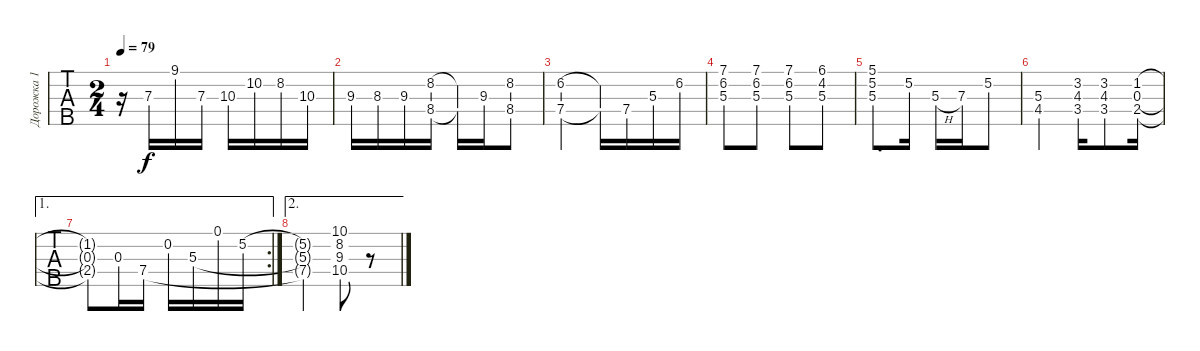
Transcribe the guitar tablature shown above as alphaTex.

\track ("Дорожка 1" "Дорожка 1") {instrument banjo}
\staff {tabs}
\tuning (D4 B3 G3 D3 G4) {hide}
\displaytranspose 12
\ts (2 4)
\tempo 79
\clef g2
\ks c
r.16{dy f} 7.3.16 9.1.16 7.3.16 10.3.16 10.2.16 8.2.16 10.3.16 |
9.3.16 8.3.16 9.3.16 (8.2 8.4).16 (8.2{t} 8.4{t}).16 9.3.16 (8.2 8.4).8 |
(6.2 7.4).4 (6.2{t} 7.4{t}).16 7.4.16 5.3.16 6.2.16 |
(7.1 6.2 5.3).8 (7.1 6.2 5.3).8 (7.1 6.2 5.3).8 (6.1 4.2 5.3).8 |
(5.1 5.2 5.3).8{d} 5.2.16 5.3{h}.16 7.3.16 5.2.8 |
(5.3 4.4).4 (3.2 4.3 3.4).16 (3.2 4.3 3.4).8 (1.2 0.3 2.4).16 |
\ae 1
\rc 2
(1.2{t} 0.3{t} 2.4{t}).8 0.3.16 7.4.16 0.2.16 5.3.16 0.1.16 5.2.16 |
\ae 2
(5.2{t} 5.3{t} 7.4{t}).4 (10.1 8.2 9.3 10.4).8 r.8
